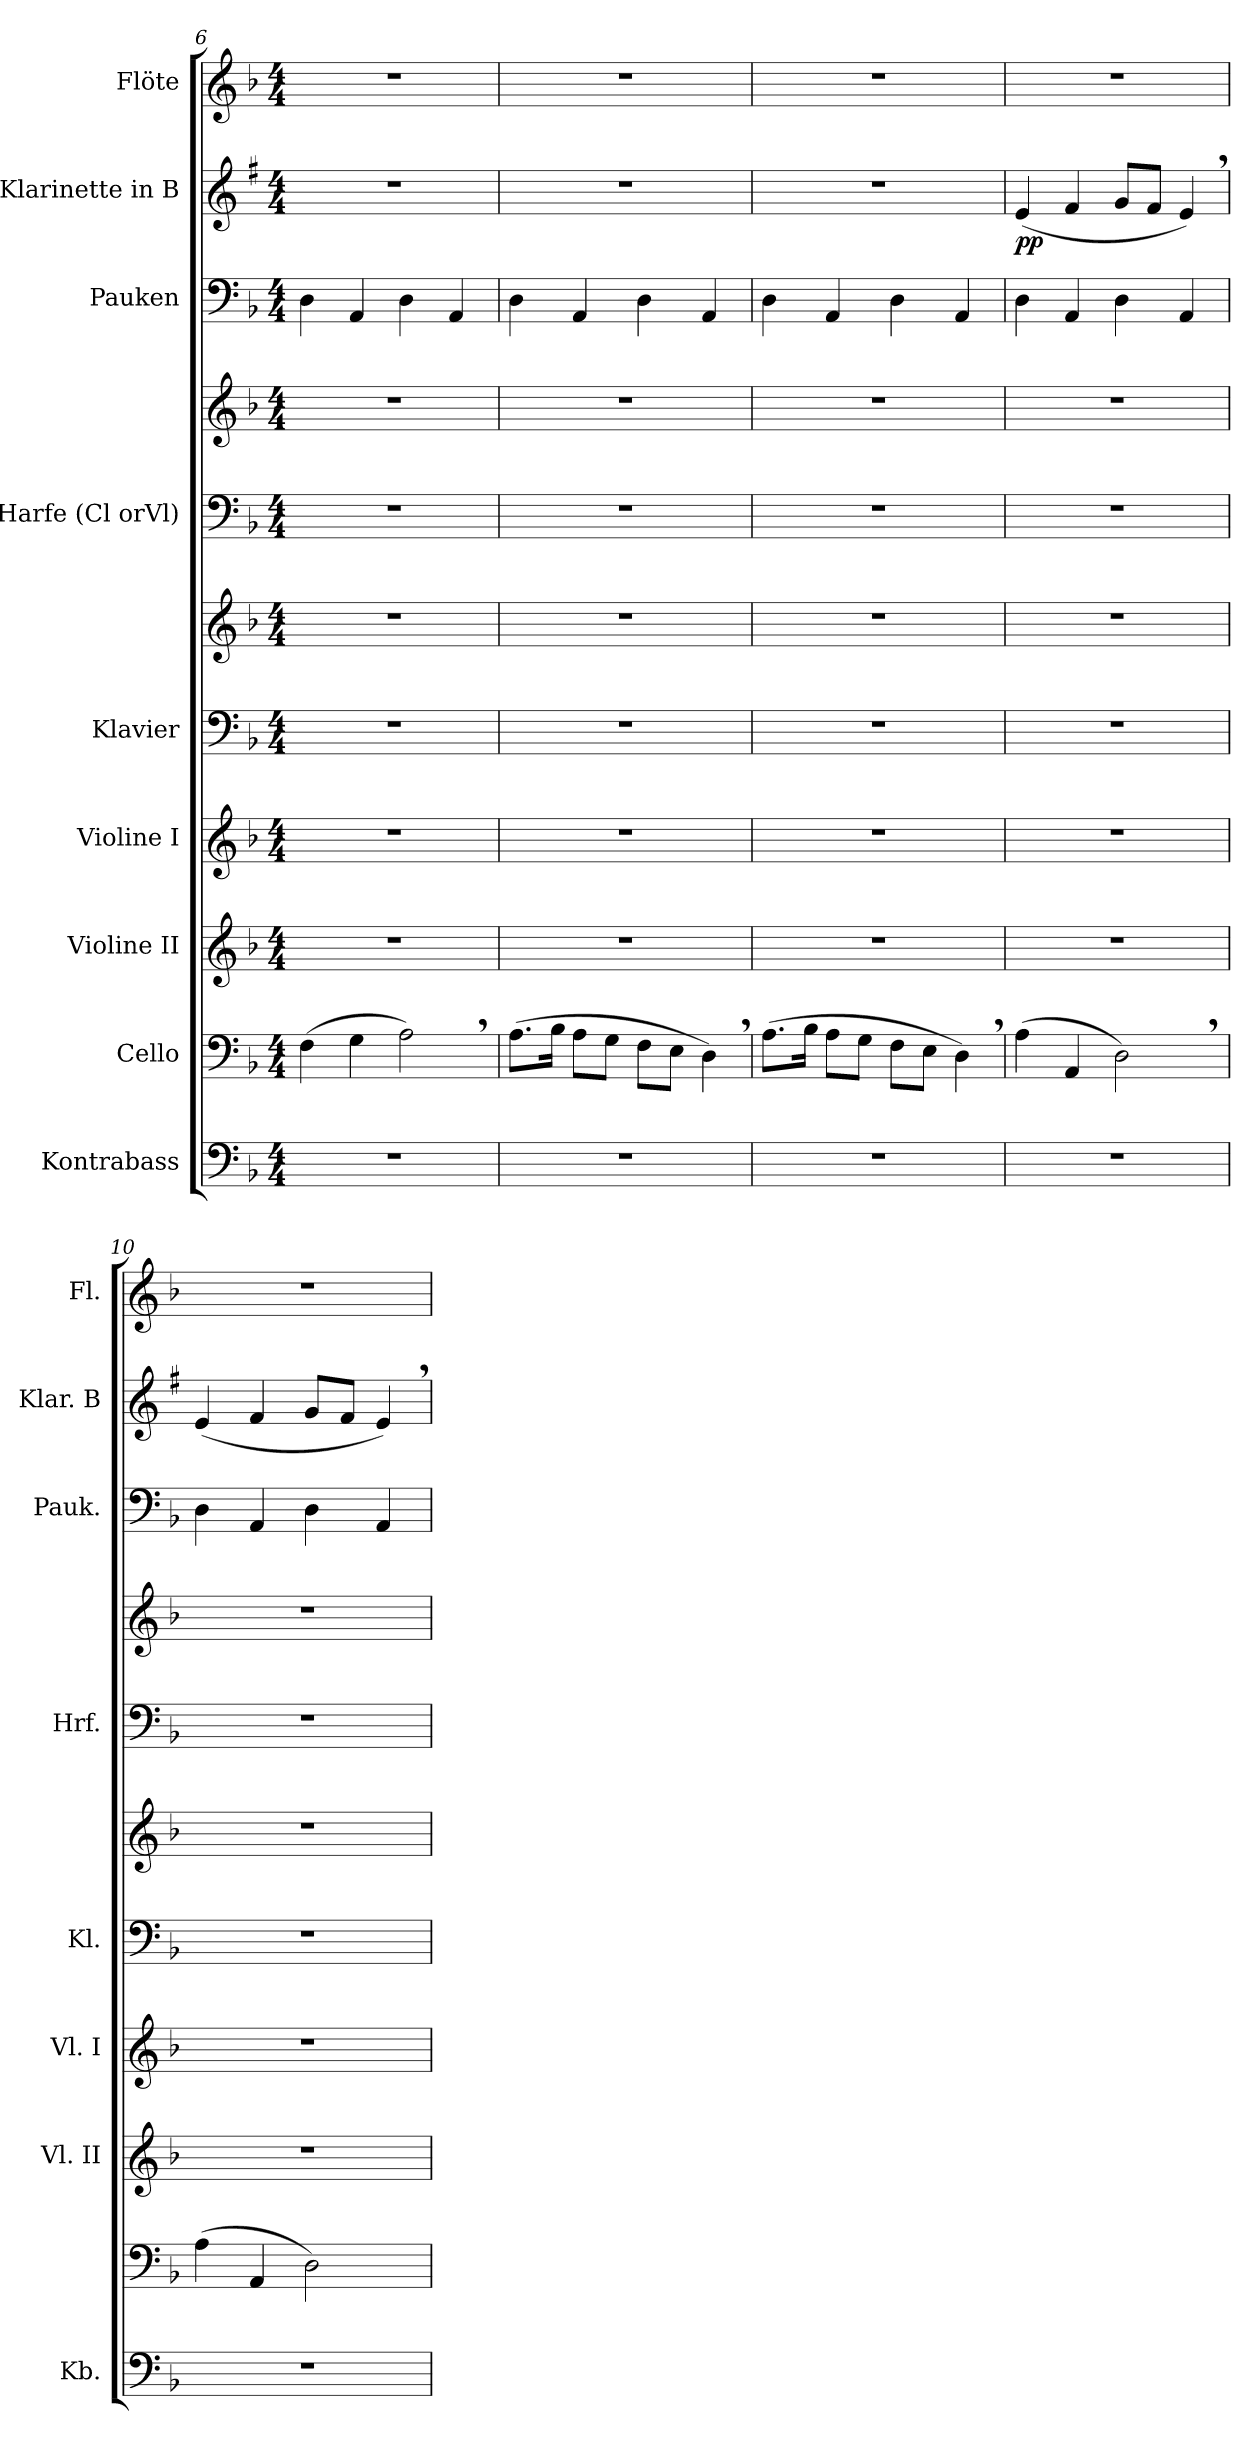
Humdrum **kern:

**kern	**kern	**kern	**kern	**kern	**kern	**kern	**kern	**kern	**kern	**dynam	**kern
*part9	*part8	*part7	*part6	*part5	*part5	*part4	*part4	*part3	*part2	*part2	*part1
*staff11	*staff10	*staff9	*staff8	*staff7	*staff6	*staff5	*staff4	*staff3	*staff2	*staff2	*staff1
*I"Kontrabass	*I"Cello	*I"Violine II	*I"Violine I	*I"Klavier	*	*I"Harfe (Cl orVl)	*	*I"Pauken	*I"Klarinette in B	*	*I"Flöte
*I'Kb.	*	*I'Vl. II	*I'Vl. I	*I'Kl.	*	*I'Hrf.	*	*I'Pauk.	*I'Klar. B	*	*I'Fl.
*clefF4	*clefF4	*clefG2	*clefG2	*clefF4	*clefG2	*clefF4	*clefG2	*clefF4	*clefG2	*	*clefG2
*ITrd7c12	*	*	*	*	*	*	*	*	*ITrd1c2	*	*
*k[b-]	*k[b-]	*k[b-]	*k[b-]	*k[b-]	*k[b-]	*k[b-]	*k[b-]	*k[b-]	*k[b-]	*	*k[b-]
*d:	*d:	*d:	*d:	*d:	*d:	*d:	*d:	*d:	*d:	*	*d:
*M4/4	*M4/4	*M4/4	*M4/4	*M4/4	*M4/4	*M4/4	*M4/4	*M4/4	*M4/4	*	*M4/4
=6	=6	=6	=6	=6	=6	=6	=6	=6	=6	=6	=6
1r	(>4F\	1r	1r	1r	1r	1r	1r	4D\	1r	.	1r
.	4G\	.	.	.	.	.	.	4AA/	.	.	.
.	2A,\)	.	.	.	.	.	.	4D\	.	.	.
.	.	.	.	.	.	.	.	4AA/	.	.	.
=7	=7	=7	=7	=7	=7	=7	=7	=7	=7	=7	=7
1r	(>8.A\L	1r	1r	1r	1r	1r	1r	4D\	1r	.	1r
.	16B-\Jk	.	.	.	.	.	.	.	.	.	.
.	8A\L	.	.	.	.	.	.	4AA/	.	.	.
.	8G\J	.	.	.	.	.	.	.	.	.	.
.	8F\L	.	.	.	.	.	.	4D\	.	.	.
.	8E\J	.	.	.	.	.	.	.	.	.	.
.	4D,\)	.	.	.	.	.	.	4AA/	.	.	.
=8	=8	=8	=8	=8	=8	=8	=8	=8	=8	=8	=8
1r	(>8.A\L	1r	1r	1r	1r	1r	1r	4D\	1r	.	1r
.	16B-\Jk	.	.	.	.	.	.	.	.	.	.
.	8A\L	.	.	.	.	.	.	4AA/	.	.	.
.	8G\J	.	.	.	.	.	.	.	.	.	.
.	8F\L	.	.	.	.	.	.	4D\	.	.	.
.	8E\J	.	.	.	.	.	.	.	.	.	.
.	4D,\)	.	.	.	.	.	.	4AA/	.	.	.
=9	=9	=9	=9	=9	=9	=9	=9	=9	=9	=9	=9
!	!	!	!	!	!	!	!	!	!	!LO:DY:b	!
1r	(>4A\	1r	1r	1r	1r	1r	1r	4D\	(<4d/	pp	1r
.	4AA/	.	.	.	.	.	.	4AA/	4e/	.	.
.	2D,\)	.	.	.	.	.	.	4D\	8f/L	.	.
.	.	.	.	.	.	.	.	.	8e/J	.	.
.	.	.	.	.	.	.	.	4AA/	4d,/)	.	.
!!LO:PB:g=z
=10	=10	=10	=10	=10	=10	=10	=10	=10	=10	=10	=10
1r	(>4A\	1r	1r	1r	1r	1r	1r	4D\	(<4d/	.	1r
.	4AA/	.	.	.	.	.	.	4AA/	4e/	.	.
.	2D\)	.	.	.	.	.	.	4D\	8f/L	.	.
.	.	.	.	.	.	.	.	.	8e/J	.	.
.	.	.	.	.	.	.	.	4AA/	4d,/)	.	.
=	=	=	=	=	=	=	=	=	=	=	=
*-	*-	*-	*-	*-	*-	*-	*-	*-	*-	*-	*-
